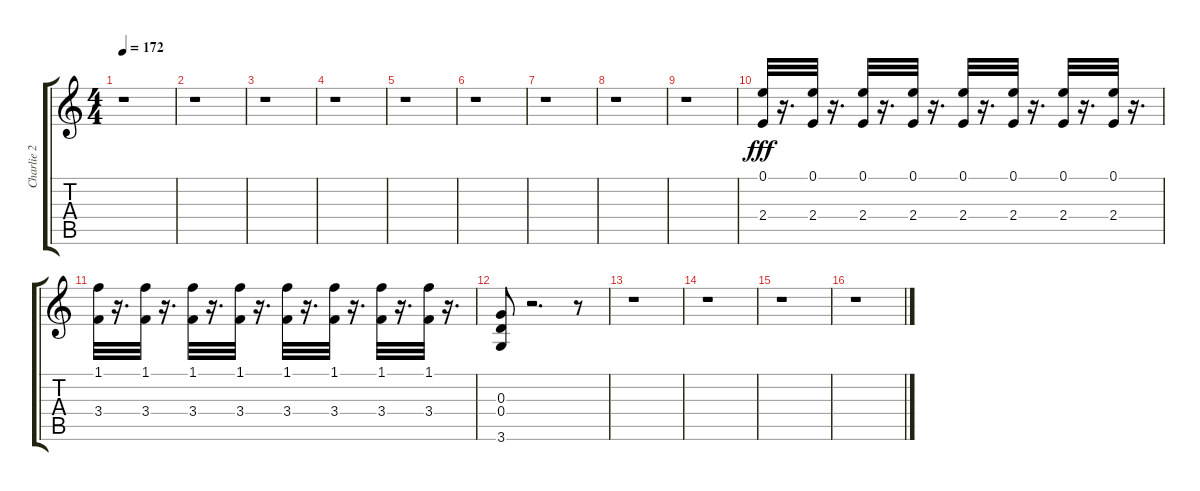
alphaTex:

\track ("Charlie 2" "Charlie 2") {instrument overdrivenguitar}
\staff {score tabs}
\tuning (E4 B3 G3 D3 A2 E2) {hide}
\ts (4 4)
\tempo 172
\clef g2
\ks c
r.1{dy fff} |
r.1 |
r.1 |
r.1 |
r.1 |
r.1 |
r.1 |
r.1 |
r.1 |
(0.1 2.4).32 r.16{d} (0.1 2.4).32 r.16{d} (0.1 2.4).32 r.16{d} (0.1 2.4).32 r.16{d} (0.1 2.4).32 r.16{d} (0.1 2.4).32 r.16{d} (0.1 2.4).32 r.16{d} (0.1 2.4).32 r.16{d} |
(1.1 3.4).32 r.16{d} (1.1 3.4).32 r.16{d} (1.1 3.4).32 r.16{d} (1.1 3.4).32 r.16{d} (1.1 3.4).32 r.16{d} (1.1 3.4).32 r.16{d} (1.1 3.4).32 r.16{d} (1.1 3.4).32 r.16{d} |
(0.3 0.4 3.6).8 r.2{d} r.8 |
r.1 |
r.1 |
r.1 |
r.1
